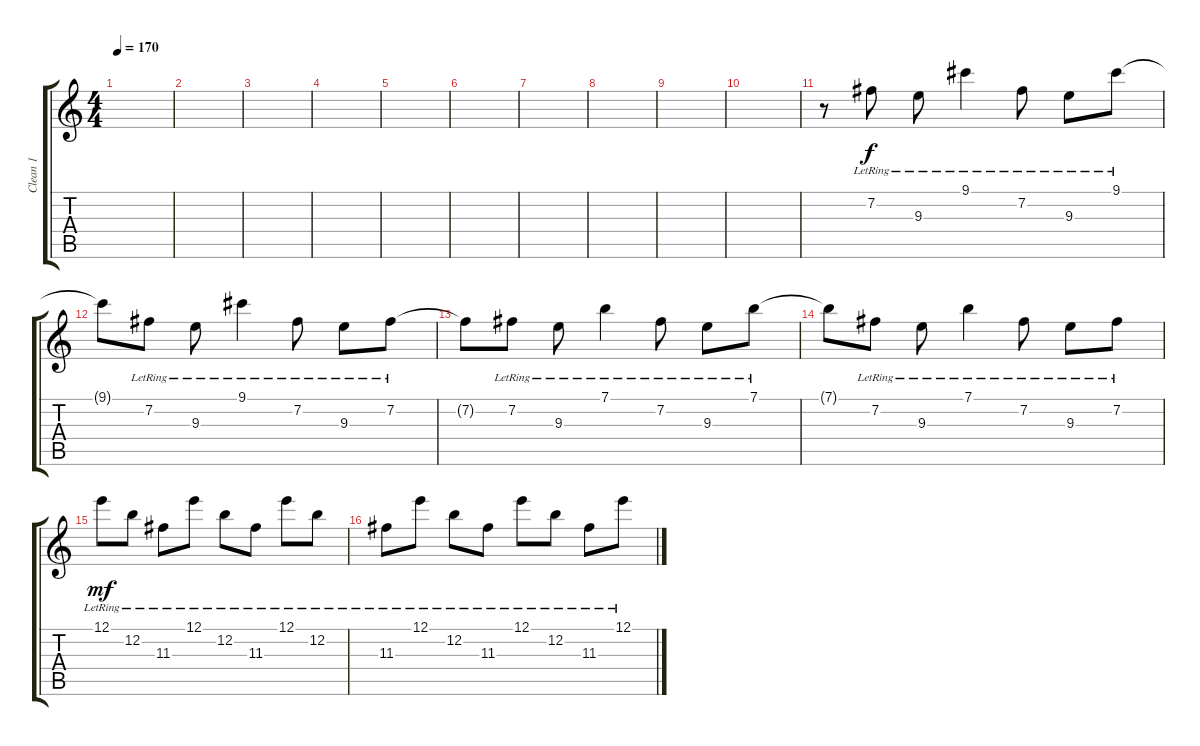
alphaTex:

\track ("Clean 1" "Clean 1") {instrument electricguitarclean}
\staff {score tabs}
\tuning (E4 B3 G3 D3 A2 D2) {hide}
\ts (4 4)
\tempo 170
\clef g2
\ks c
|
|
|
|
|
|
|
|
|
|
r.8 7.2{lr}.8{dy f} 9.3{lr}.8 9.1{lr}.4 7.2{lr}.8 9.3{lr}.8 9.1{lr}.8 |
9.1{t}.8 7.2{lr}.8 9.3{lr}.8 9.1{lr}.4 7.2{lr}.8 9.3{lr}.8 7.2{lr}.8 |
7.2{t}.8 7.2{lr}.8 9.3{lr}.8 7.1{lr}.4 7.2{lr}.8 9.3{lr}.8 7.1{lr}.8 |
7.1{t}.8 7.2{lr}.8 9.3{lr}.8 7.1{lr}.4 7.2{lr}.8 9.3{lr}.8 7.2{lr}.8 |
12.1{lr}.8{dy mf} 12.2{lr}.8 11.3{lr}.8 12.1{lr}.8 12.2{lr}.8 11.3{lr}.8 12.1{lr}.8 12.2{lr}.8 |
11.3{lr}.8 12.1{lr}.8 12.2{lr}.8 11.3{lr}.8 12.1{lr}.8 12.2{lr}.8 11.3{lr}.8 12.1{lr}.8
